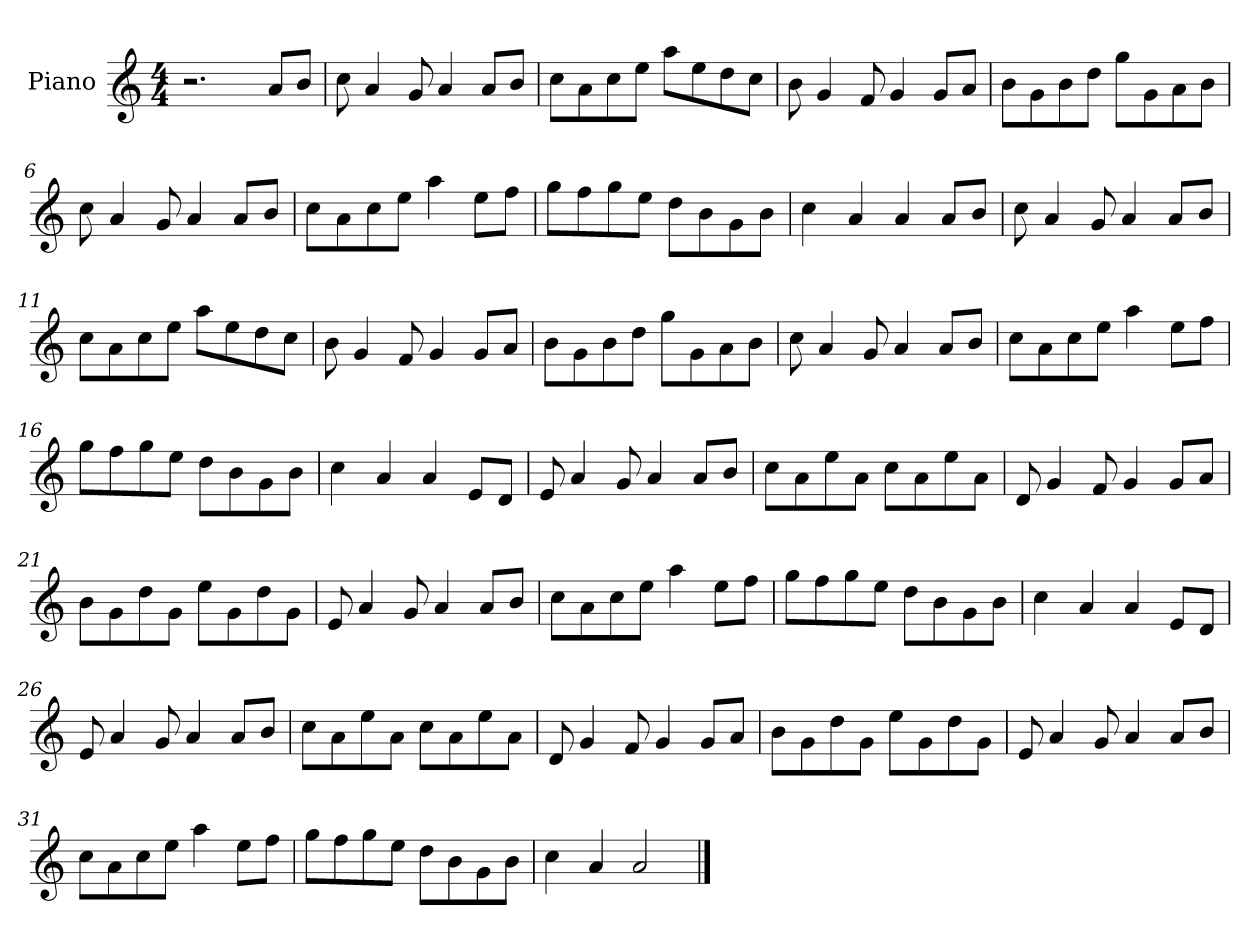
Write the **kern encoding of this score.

**kern
*part1
*staff1
*I"Piano
*I'Pno
*clefG2
*k[]
*M4/4
=1
2.r
8a/L
8b/J
=2
8cc\
4a/
8g/
4a/
8a/L
8b/J
=3
8cc\L
8a\
8cc\
8ee\J
8aa\L
8ee\
8dd\
8cc\J
=4
8b\
4g/
8f/
4g/
8g/L
8a/J
=5
8b\L
8g\
8b\
8dd\J
8gg\L
8g\
8a\
8b\J
=6
8cc\
4a/
8g/
4a/
8a/L
8b/J
=7
8cc\L
8a\
8cc\
8ee\J
4aa\
8ee\L
8ff\J
=8
8gg\L
8ff\
8gg\
8ee\J
8dd\L
8b\
8g\
8b\J
=9
4cc\
4a/
4a/
8a/L
8b/J
=10
8cc\
4a/
8g/
4a/
8a/L
8b/J
=11
8cc\L
8a\
8cc\
8ee\J
8aa\L
8ee\
8dd\
8cc\J
=12
8b\
4g/
8f/
4g/
8g/L
8a/J
=13
8b\L
8g\
8b\
8dd\J
8gg\L
8g\
8a\
8b\J
=14
8cc\
4a/
8g/
4a/
8a/L
8b/J
=15
8cc\L
8a\
8cc\
8ee\J
4aa\
8ee\L
8ff\J
=16
8gg\L
8ff\
8gg\
8ee\J
8dd\L
8b\
8g\
8b\J
=17
4cc\
4a/
4a/
8e/L
8d/J
=18
8e/
4a/
8g/
4a/
8a/L
8b/J
=19
8cc\L
8a\
8ee\
8a\J
8cc\L
8a\
8ee\
8a\J
=20
8d/
4g/
8f/
4g/
8g/L
8a/J
=21
8b\L
8g\
8dd\
8g\J
8ee\L
8g\
8dd\
8g\J
=22
8e/
4a/
8g/
4a/
8a/L
8b/J
=23
8cc\L
8a\
8cc\
8ee\J
4aa\
8ee\L
8ff\J
=24
8gg\L
8ff\
8gg\
8ee\J
8dd\L
8b\
8g\
8b\J
=25
4cc\
4a/
4a/
8e/L
8d/J
=26
8e/
4a/
8g/
4a/
8a/L
8b/J
=27
8cc\L
8a\
8ee\
8a\J
8cc\L
8a\
8ee\
8a\J
=28
8d/
4g/
8f/
4g/
8g/L
8a/J
=29
8b\L
8g\
8dd\
8g\J
8ee\L
8g\
8dd\
8g\J
=30
8e/
4a/
8g/
4a/
8a/L
8b/J
=31
8cc\L
8a\
8cc\
8ee\J
4aa\
8ee\L
8ff\J
=32
8gg\L
8ff\
8gg\
8ee\J
8dd\L
8b\
8g\
8b\J
=33
4cc\
4a/
2a/
==
*-
